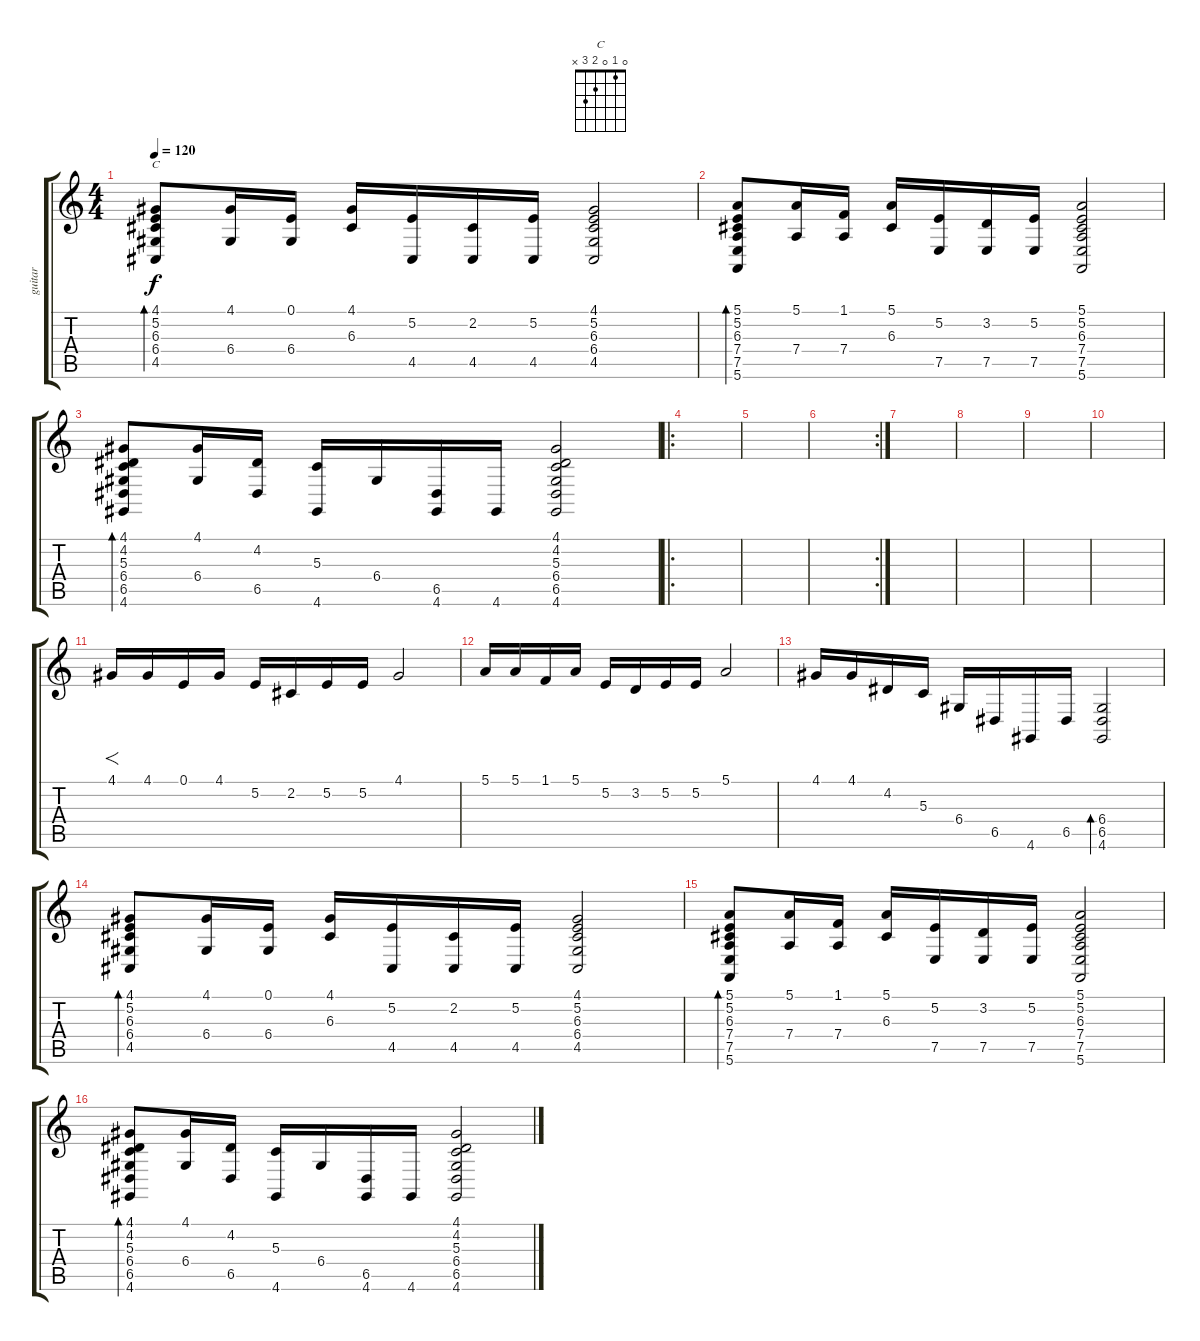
\track ("guitar" "guitar") {instrument harpsichord}
\staff {score tabs}
\tuning (E4 B3 G3 D3 A2 E2) {hide}
\chord ("C" 0 1 0 2 3 x)
\ts (4 4)
\tempo 120
\clef g2
\ks c
(4.1 5.2 6.3 6.4 4.5).8{bd 60 ch "C" dy f} (4.1 6.4).16 (0.1 6.4).16 (4.1 6.3).16 (5.2 4.5).16 (2.2 4.5).16 (5.2 4.5).16 (4.1 5.2 6.3 6.4 4.5).2 |
(5.1 5.2 6.3 7.4 7.5 5.6).8{bd 60} (5.1 7.4).16 (1.1 7.4).16 (5.1 6.3).16 (5.2 7.5).16 (3.2 7.5).16 (5.2 7.5).16 (5.1 5.2 6.3 7.4 7.5 5.6).2 |
(4.1 4.2 5.3 6.4 6.5 4.6).8{bd 60} (4.1 6.4).16 (4.2 6.5).16 (5.3 4.6).16 6.4.16 (6.5 4.6).16 4.6.16 (4.1 4.2 5.3 6.4 6.5 4.6).2 |
\ro
|
|
\rc 2
|
|
|
|
|
4.1.16{f} 4.1.16 0.1.16 4.1.16 5.2.16 2.2.16 5.2.16 5.2.16 4.1.2 |
5.1.16 5.1.16 1.1.16 5.1.16 5.2.16 3.2.16 5.2.16 5.2.16 5.1.2 |
4.1.16 4.1.16 4.2.16 5.3.16 6.4.16 6.5.16 4.6.16 6.5.16 (6.4 6.5 4.6).2{bd 480} |
(4.1 5.2 6.3 6.4 4.5).8{bd 60} (4.1 6.4).16 (0.1 6.4).16 (4.1 6.3).16 (5.2 4.5).16 (2.2 4.5).16 (5.2 4.5).16 (4.1 5.2 6.3 6.4 4.5).2 |
(5.1 5.2 6.3 7.4 7.5 5.6).8{bd 60} (5.1 7.4).16 (1.1 7.4).16 (5.1 6.3).16 (5.2 7.5).16 (3.2 7.5).16 (5.2 7.5).16 (5.1 5.2 6.3 7.4 7.5 5.6).2 |
(4.1 4.2 5.3 6.4 6.5 4.6).8{bd 60} (4.1 6.4).16 (4.2 6.5).16 (5.3 4.6).16 6.4.16 (6.5 4.6).16 4.6.16 (4.1 4.2 5.3 6.4 6.5 4.6).2
